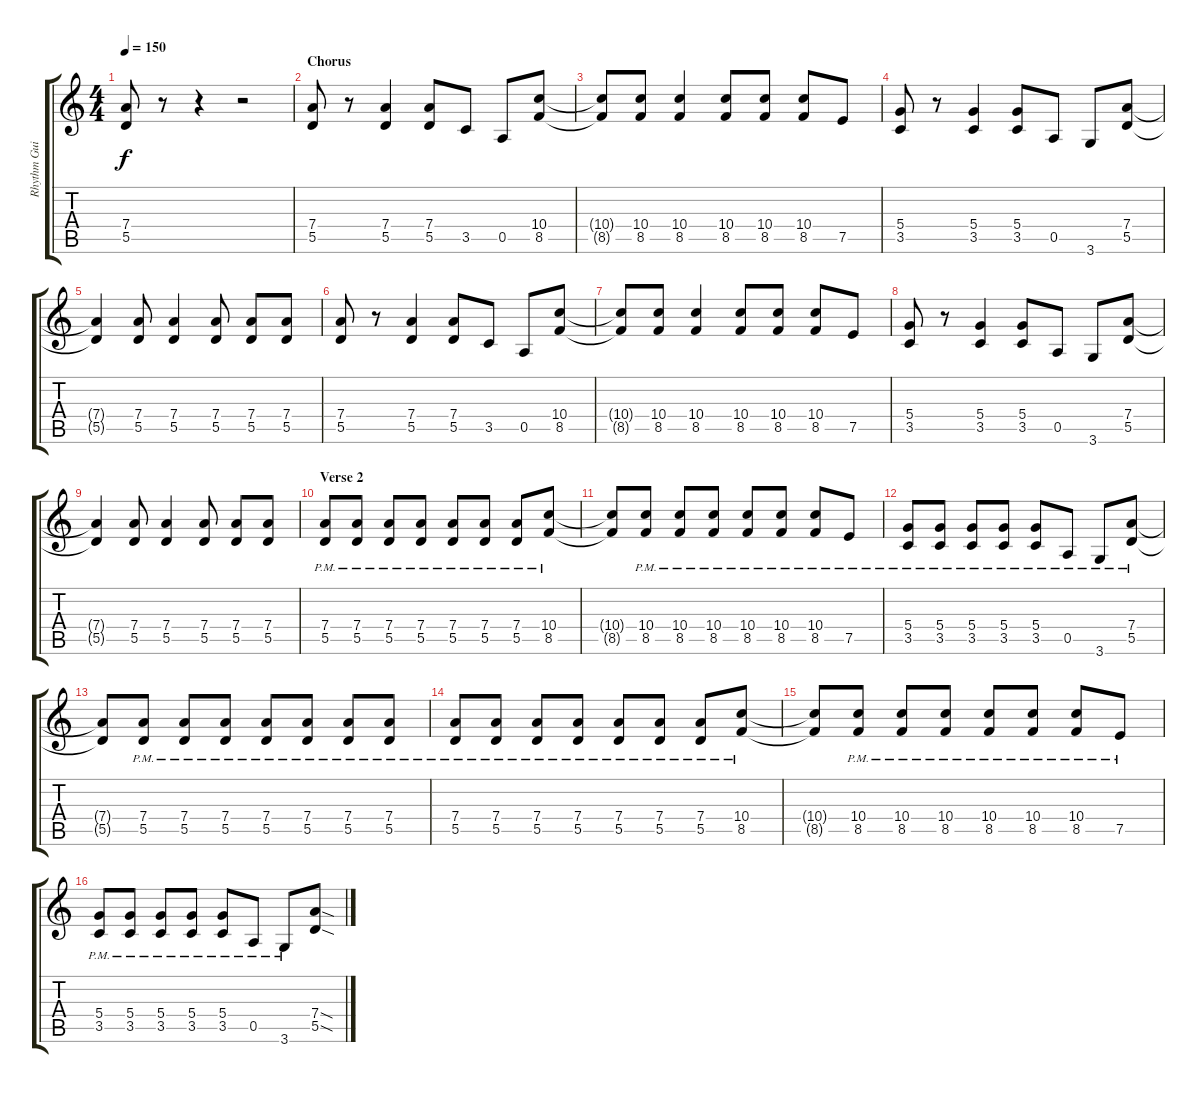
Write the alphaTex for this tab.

\track ("Rhythm Guitar" "Rhythm Gui") {instrument distortionguitar}
\staff {score tabs}
\tuning (E4 B3 G3 D3 A2 E2) {hide}
\ts (4 4)
\tempo 150
\clef g2
\ks c
(7.4{t} 5.5{t}).8{dy f} r.8 r.4 r.2 |
\section ("" "Chorus")
(7.4 5.5).8 r.8 (7.4 5.5).4 (7.4 5.5).8 3.5.8 0.5.8 (10.4 8.5).8 |
(10.4{t} 8.5{t}).8 (10.4 8.5).8 (10.4 8.5).4 (10.4 8.5).8 (10.4 8.5).8 (10.4 8.5).8 7.5.8 |
(5.4 3.5).8 r.8 (5.4 3.5).4 (5.4 3.5).8 0.5.8 3.6.8 (7.4 5.5).8 |
(7.4{t} 5.5{t}).4 (7.4 5.5).8 (7.4 5.5).4 (7.4 5.5).8 (7.4 5.5).8 (7.4 5.5).8 |
(7.4 5.5).8 r.8 (7.4 5.5).4 (7.4 5.5).8 3.5.8 0.5.8 (10.4 8.5).8 |
(10.4{t} 8.5{t}).8 (10.4 8.5).8 (10.4 8.5).4 (10.4 8.5).8 (10.4 8.5).8 (10.4 8.5).8 7.5.8 |
(5.4 3.5).8 r.8 (5.4 3.5).4 (5.4 3.5).8 0.5.8 3.6.8 (7.4 5.5).8 |
(7.4{t} 5.5{t}).4 (7.4 5.5).8 (7.4 5.5).4 (7.4 5.5).8 (7.4 5.5).8 (7.4 5.5).8 |
\section ("" "Verse 2")
(7.4{pm} 5.5{pm}).8 (7.4{pm} 5.5{pm}).8 (7.4{pm} 5.5{pm}).8 (7.4{pm} 5.5{pm}).8 (7.4{pm} 5.5{pm}).8 (7.4{pm} 5.5{pm}).8 (7.4{pm} 5.5{pm}).8 (10.4{pm} 8.5{pm}).8 |
(10.4{t} 8.5{t}).8 (10.4{pm} 8.5{pm}).8 (10.4{pm} 8.5{pm}).8 (10.4{pm} 8.5{pm}).8 (10.4{pm} 8.5{pm}).8 (10.4{pm} 8.5{pm}).8 (10.4{pm} 8.5{pm}).8 7.5{pm}.8 |
(5.4{pm} 3.5{pm}).8 (5.4{pm} 3.5{pm}).8 (5.4{pm} 3.5{pm}).8 (5.4{pm} 3.5{pm}).8 (5.4{pm} 3.5{pm}).8 0.5{pm}.8 3.6{pm}.8 (7.4{pm} 5.5{pm}).8 |
(7.4{t} 5.5{t}).8 (7.4{pm} 5.5{pm}).8 (7.4{pm} 5.5{pm}).8 (7.4{pm} 5.5{pm}).8 (7.4{pm} 5.5{pm}).8 (7.4{pm} 5.5{pm}).8 (7.4{pm} 5.5{pm}).8 (7.4{pm} 5.5{pm}).8 |
(7.4{pm} 5.5{pm}).8 (7.4{pm} 5.5{pm}).8 (7.4{pm} 5.5{pm}).8 (7.4{pm} 5.5{pm}).8 (7.4{pm} 5.5{pm}).8 (7.4{pm} 5.5{pm}).8 (7.4{pm} 5.5{pm}).8 (10.4{pm} 8.5{pm}).8 |
(10.4{t} 8.5{t}).8 (10.4{pm} 8.5{pm}).8 (10.4{pm} 8.5{pm}).8 (10.4{pm} 8.5{pm}).8 (10.4{pm} 8.5{pm}).8 (10.4{pm} 8.5{pm}).8 (10.4{pm} 8.5{pm}).8 7.5{pm}.8 |
(5.4{pm} 3.5{pm}).8 (5.4{pm} 3.5{pm}).8 (5.4{pm} 3.5{pm}).8 (5.4{pm} 3.5{pm}).8 (5.4{pm} 3.5{pm}).8 0.5{pm}.8 3.6{pm}.8 (7.4{sod} 5.5{sod}).8
